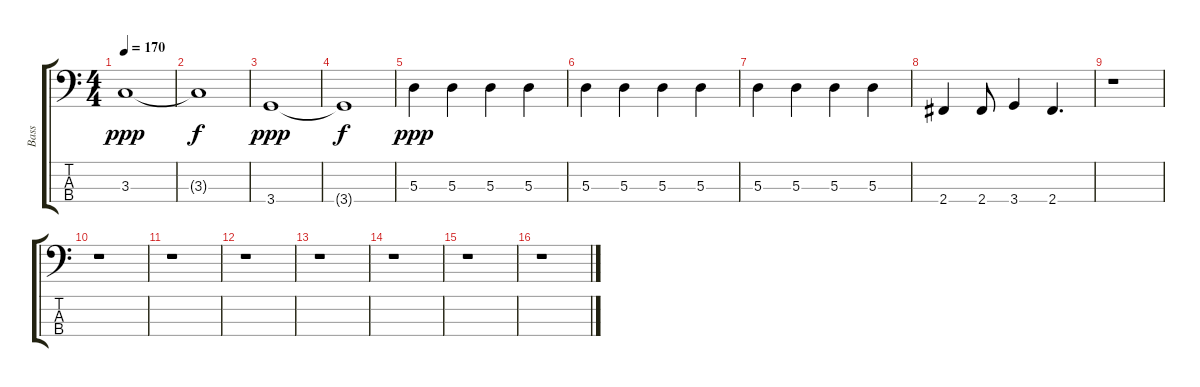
\track ("Bass" "Bass") {instrument electricbasspick}
\staff {score tabs}
\tuning (G2 D2 A1 E1) {hide}
\ts (4 4)
\tempo 170
\clef f4
\ks c
3.3.1{dy ppp} |
3.3{t}.1{dy f} |
3.4.1{dy ppp} |
3.4{t}.1{dy f} |
5.3.4{dy ppp} 5.3.4 5.3.4 5.3.4 |
5.3.4 5.3.4 5.3.4 5.3.4 |
5.3.4 5.3.4 5.3.4 5.3.4 |
2.4.4 2.4.8 3.4.4 2.4.4{d} |
r.1 |
r.1 |
r.1 |
r.1 |
r.1 |
r.1 |
r.1 |
r.1
